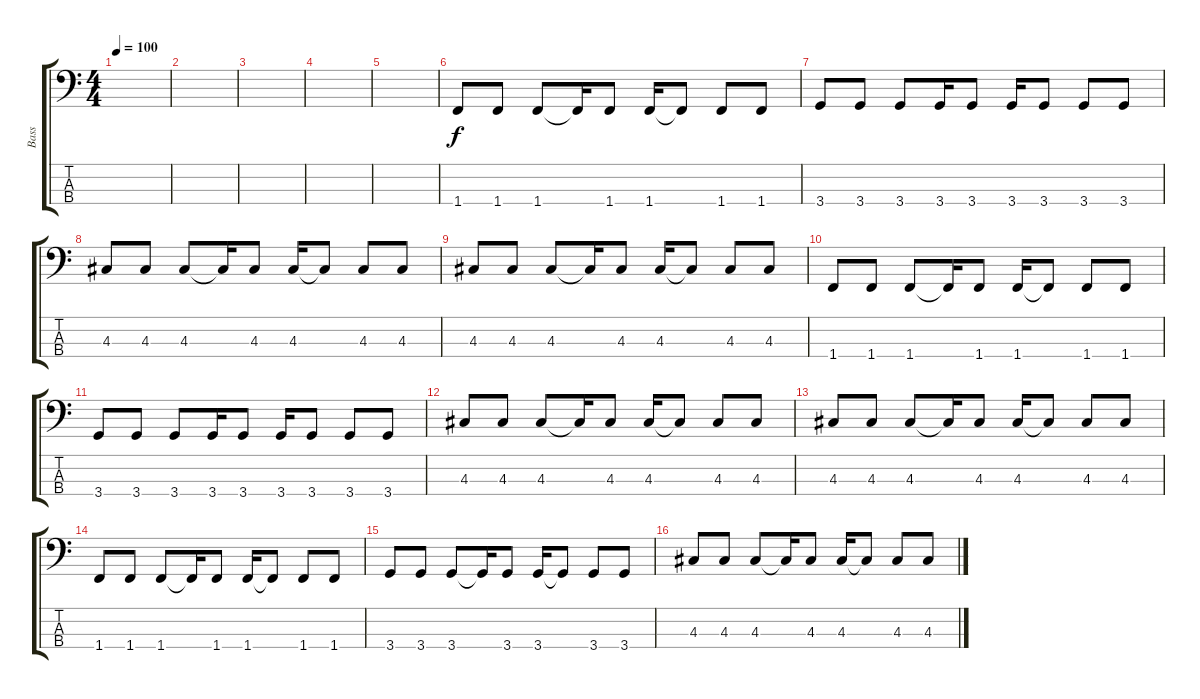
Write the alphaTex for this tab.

\track ("Bass" "Bass") {instrument electricbassfinger}
\staff {score tabs}
\tuning (G2 D2 A1 E1) {hide}
\ts (4 4)
\tempo 100
\clef f4
\ks c
|
|
|
|
|
1.4.8 1.4.8 1.4.8 1.4{t}.16 1.4.8 1.4.16 1.4{t}.8 1.4.8 1.4.8 |
3.4.8 3.4.8 3.4.8 3.4.16 3.4.8 3.4.16 3.4.8 3.4.8 3.4.8 |
4.3.8 4.3.8 4.3.8 4.3{t}.16 4.3.8 4.3.16 4.3{t}.8 4.3.8 4.3.8 |
4.3.8 4.3.8 4.3.8 4.3{t}.16 4.3.8 4.3.16 4.3{t}.8 4.3.8 4.3.8 |
1.4.8 1.4.8 1.4.8 1.4{t}.16 1.4.8 1.4.16 1.4{t}.8 1.4.8 1.4.8 |
3.4.8 3.4.8 3.4.8 3.4.16 3.4.8 3.4.16 3.4.8 3.4.8 3.4.8 |
4.3.8 4.3.8 4.3.8 4.3{t}.16 4.3.8 4.3.16 4.3{t}.8 4.3.8 4.3.8 |
4.3.8 4.3.8 4.3.8 4.3{t}.16 4.3.8 4.3.16 4.3{t}.8 4.3.8 4.3.8{txt ""} |
1.4.8 1.4.8 1.4.8 1.4{t}.16 1.4.8 1.4.16 1.4{t}.8 1.4.8 1.4.8 |
3.4.8 3.4.8 3.4.8 3.4{t}.16 3.4.8 3.4.16 3.4{t}.8 3.4.8 3.4.8 |
4.3.8 4.3.8 4.3.8 4.3{t}.16 4.3.8 4.3.16 4.3{t}.8 4.3.8 4.3.8
